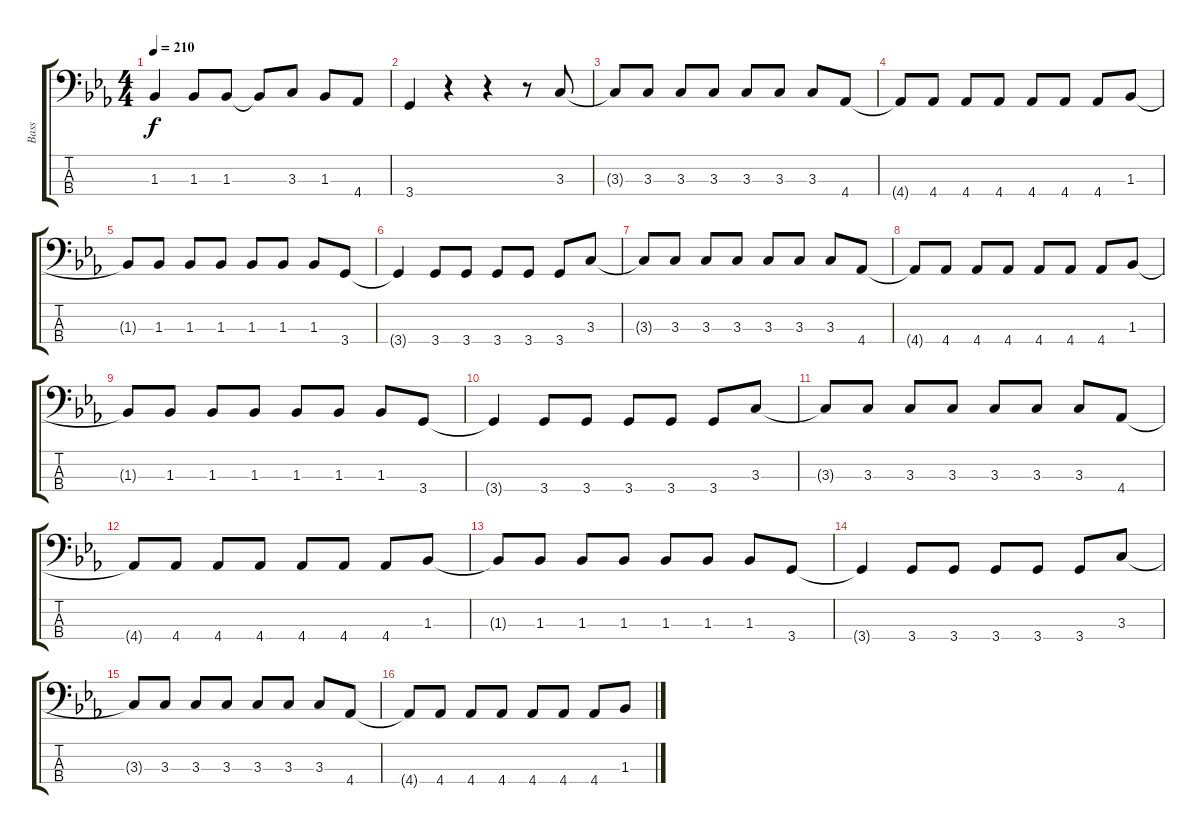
\track ("Bass" "Bass") {instrument electricbasspick}
\staff {score tabs}
\tuning (G2 D2 A1 E1) {hide}
\ts (4 4)
\tempo 210
\clef f4
\ks cminor
1.3.4{dy f} 1.3.8 1.3.8 1.3{t}.8 3.3.8 1.3.8 4.4.8 |
3.4.4 r.4 r.4 r.8 3.3.8 |
3.3{t}.8 3.3.8 3.3.8 3.3.8 3.3.8 3.3.8 3.3.8 4.4.8 |
4.4{t}.8 4.4.8 4.4.8 4.4.8 4.4.8 4.4.8 4.4.8 1.3.8 |
1.3{t}.8 1.3.8 1.3.8 1.3.8 1.3.8 1.3.8 1.3.8 3.4.8 |
3.4{t}.4 3.4.8 3.4.8 3.4.8 3.4.8 3.4.8 3.3.8 |
3.3{t}.8 3.3.8 3.3.8 3.3.8 3.3.8 3.3.8 3.3.8 4.4.8 |
4.4{t}.8 4.4.8 4.4.8 4.4.8 4.4.8 4.4.8 4.4.8 1.3.8 |
1.3{t}.8 1.3.8 1.3.8 1.3.8 1.3.8 1.3.8 1.3.8 3.4.8 |
3.4{t}.4 3.4.8 3.4.8 3.4.8 3.4.8 3.4.8 3.3.8 |
3.3{t}.8 3.3.8 3.3.8 3.3.8 3.3.8 3.3.8 3.3.8 4.4.8 |
4.4{t}.8 4.4.8 4.4.8 4.4.8 4.4.8 4.4.8 4.4.8 1.3.8 |
1.3{t}.8 1.3.8 1.3.8 1.3.8 1.3.8 1.3.8 1.3.8 3.4.8 |
3.4{t}.4 3.4.8 3.4.8 3.4.8 3.4.8 3.4.8 3.3.8 |
3.3{t}.8 3.3.8 3.3.8 3.3.8 3.3.8 3.3.8 3.3.8 4.4.8 |
4.4{t}.8 4.4.8 4.4.8 4.4.8 4.4.8 4.4.8 4.4.8 1.3.8
